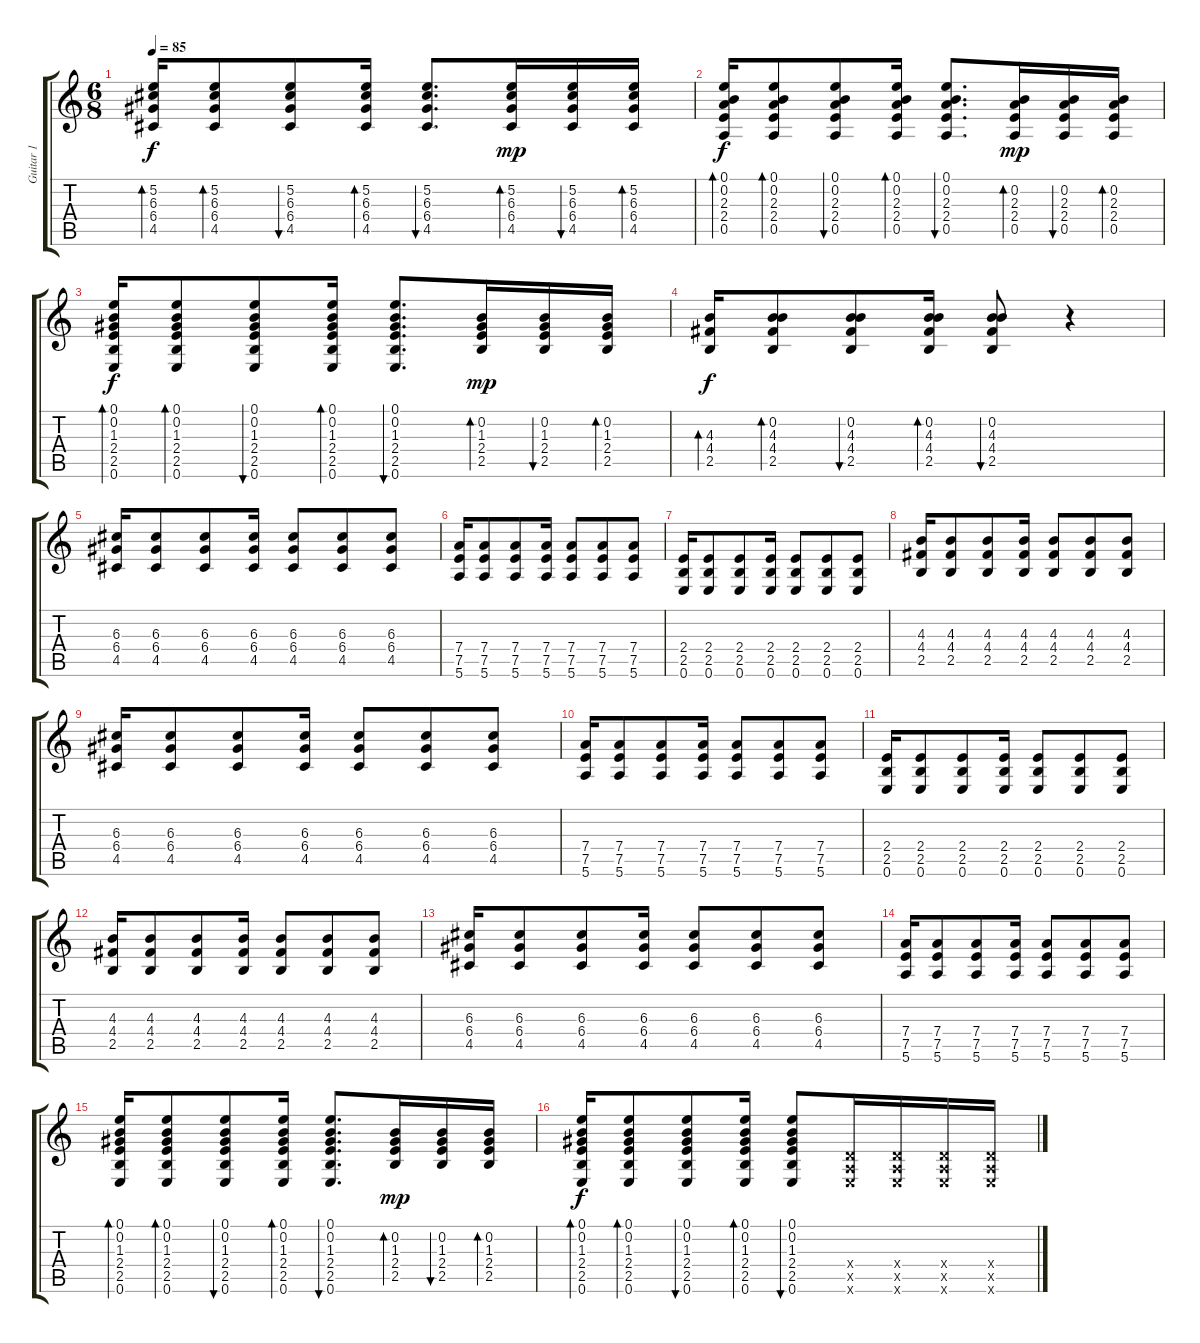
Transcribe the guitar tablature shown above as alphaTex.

\track ("Guitar 1" "Guitar 1") {instrument acousticguitarsteel}
\staff {score tabs}
\tuning (E4 B3 G3 D3 A2 E2) {hide}
\ts (6 8)
\tempo 85
\clef g2
\ks c
(5.2 6.3 6.4 4.5).16{bd 60 dy f} (5.2 6.3 6.4 4.5).8{bd 60} (5.2 6.3 6.4 4.5).8{bu 60} (5.2 6.3 6.4 4.5).16{bd 30} (5.2 6.3 6.4 4.5).8{d bu 60} (5.2 6.3 6.4 4.5).16{bd 60 dy mp} (5.2 6.3 6.4 4.5).16{bu 60} (5.2 6.3 6.4 4.5).16{bd 60} |
(0.1 0.2 2.3 2.4 0.5).16{bd 30 dy f} (0.1 0.2 2.3 2.4 0.5).8{bd 30} (0.1 0.2 2.3 2.4 0.5).8{bu 60} (0.1 0.2 2.3 2.4 0.5).16{bd 30} (0.1 0.2 2.3 2.4 0.5).8{d bu 60} (0.2 2.3 2.4 0.5).16{bd 60 dy mp} (0.2 2.3 2.4 0.5).16{bu 60} (0.2 2.3 2.4 0.5).16{bd 60} |
(0.1 0.2 1.3 2.4 2.5 0.6).16{bd 60 dy f} (0.1 0.2 1.3 2.4 2.5 0.6).8{bd 60} (0.1 0.2 1.3 2.4 2.5 0.6).8{bu 60} (0.1 0.2 1.3 2.4 2.5 0.6).16{bd 30} (0.1 0.2 1.3 2.4 2.5 0.6).8{d bu 60} (0.2 1.3 2.4 2.5).16{bd 60 dy mp} (0.2 1.3 2.4 2.5).16{bu 60} (0.2 1.3 2.4 2.5).16{bd 60} |
(4.3 4.4 2.5).16{bd 60 dy f} (0.2 4.3 4.4 2.5).8{bd 60} (0.2 4.3 4.4 2.5).8{bu 60} (0.2 4.3 4.4 2.5).16{bd 30} (0.2 4.3 4.4 2.5).8{bu 60} r.4 |
(6.3 6.4 4.5).16{instrument overdrivenguitar} (6.3 6.4 4.5).8 (6.3 6.4 4.5).8 (6.3 6.4 4.5).16 (6.3 6.4 4.5).8 (6.3 6.4 4.5).8 (6.3 6.4 4.5).8 |
(7.4 7.5 5.6).16 (7.4 7.5 5.6).8 (7.4 7.5 5.6).8 (7.4 7.5 5.6).16 (7.4 7.5 5.6).8 (7.4 7.5 5.6).8 (7.4 7.5 5.6).8 |
(2.4 2.5 0.6).16 (2.4 2.5 0.6).8 (2.4 2.5 0.6).8 (2.4 2.5 0.6).16 (2.4 2.5 0.6).8 (2.4 2.5 0.6).8 (2.4 2.5 0.6).8 |
(4.3 4.4 2.5).16 (4.3 4.4 2.5).8 (4.3 4.4 2.5).8 (4.3 4.4 2.5).16 (4.3 4.4 2.5).8 (4.3 4.4 2.5).8 (4.3 4.4 2.5).8 |
(6.3 6.4 4.5).16 (6.3 6.4 4.5).8 (6.3 6.4 4.5).8 (6.3 6.4 4.5).16 (6.3 6.4 4.5).8 (6.3 6.4 4.5).8 (6.3 6.4 4.5).8 |
(7.4 7.5 5.6).16 (7.4 7.5 5.6).8 (7.4 7.5 5.6).8 (7.4 7.5 5.6).16 (7.4 7.5 5.6).8 (7.4 7.5 5.6).8 (7.4 7.5 5.6).8 |
(2.4 2.5 0.6).16 (2.4 2.5 0.6).8 (2.4 2.5 0.6).8 (2.4 2.5 0.6).16 (2.4 2.5 0.6).8 (2.4 2.5 0.6).8 (2.4 2.5 0.6).8 |
(4.3 4.4 2.5).16 (4.3 4.4 2.5).8 (4.3 4.4 2.5).8 (4.3 4.4 2.5).16 (4.3 4.4 2.5).8 (4.3 4.4 2.5).8 (4.3 4.4 2.5).8 |
(6.3 6.4 4.5).16 (6.3 6.4 4.5).8 (6.3 6.4 4.5).8 (6.3 6.4 4.5).16 (6.3 6.4 4.5).8 (6.3 6.4 4.5).8 (6.3 6.4 4.5).8 |
(7.4 7.5 5.6).16 (7.4 7.5 5.6).8 (7.4 7.5 5.6).8 (7.4 7.5 5.6).16 (7.4 7.5 5.6).8 (7.4 7.5 5.6).8 (7.4 7.5 5.6).8 |
(0.1 0.2 1.3 2.4 2.5 0.6).16{bd 60 instrument acousticguitarsteel} (0.1 0.2 1.3 2.4 2.5 0.6).8{bd 60} (0.1 0.2 1.3 2.4 2.5 0.6).8{bu 60} (0.1 0.2 1.3 2.4 2.5 0.6).16{bd 30} (0.1 0.2 1.3 2.4 2.5 0.6).8{d bu 60} (0.2 1.3 2.4 2.5).16{bd 60 dy mp} (0.2 1.3 2.4 2.5).16{bu 60} (0.2 1.3 2.4 2.5).16{bd 60} |
(0.1 0.2 1.3 2.4 2.5 0.6).16{bd 60 dy f} (0.1 0.2 1.3 2.4 2.5 0.6).8{bd 60} (0.1 0.2 1.3 2.4 2.5 0.6).8{bu 60} (0.1 0.2 1.3 2.4 2.5 0.6).16{bd 30} (0.1 0.2 1.3 2.4 2.5 0.6).8{bu 60} (0.4{x} 0.5{x} 0.6{x}).16 (0.4{x} 0.5{x} 0.6{x}).16 (0.4{x} 0.5{x} 0.6{x}).16 (0.4{x} 0.5{x} 0.6{x}).16
